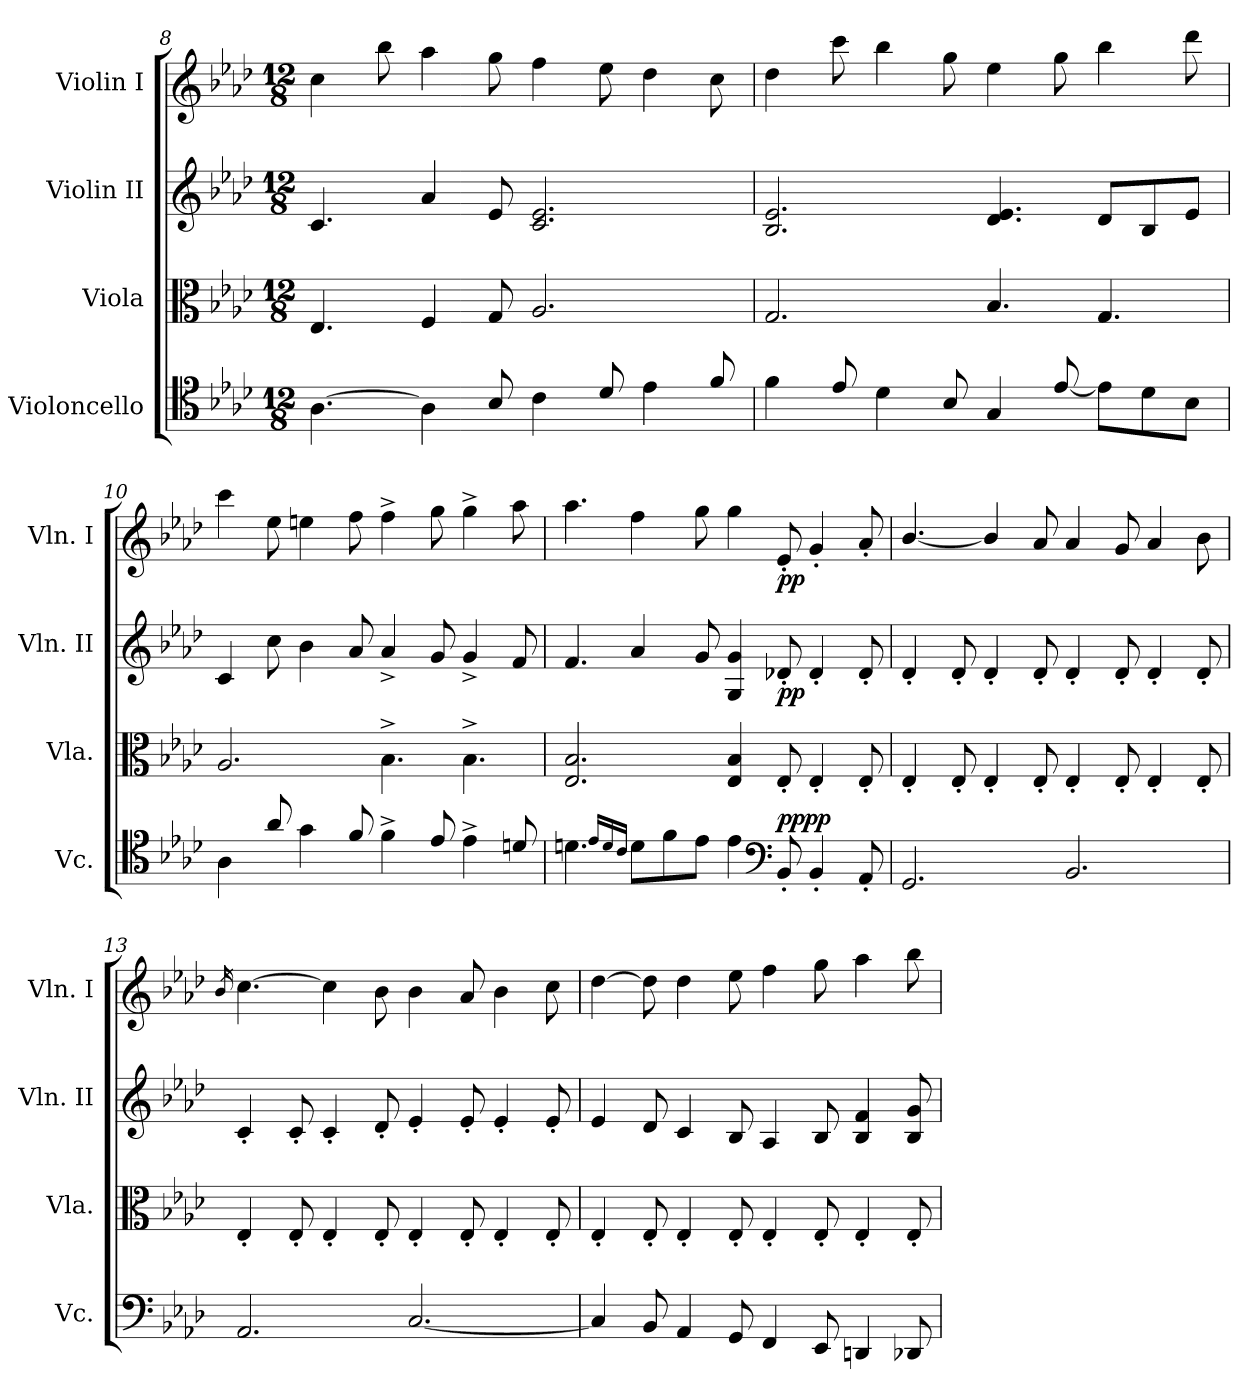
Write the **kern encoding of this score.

**kern	**dynam	**kern	**kern	**dynam	**kern	**dynam
*part4	*part4	*part3	*part2	*part2	*part1	*part1
*staff4	*staff4	*staff3	*staff2	*staff2	*staff1	*staff1
*I"Violoncello	*	*I"Viola	*I"Violin II	*	*I"Violin I	*
*I'Vc.	*	*I'Vla.	*I'Vln. II	*	*I'Vln. I	*
!!LO:LB:g=z
*clefC4	*	*clefC3	*clefG2	*	*clefG2	*
*k[b-e-a-d-]	*	*k[b-e-a-d-]	*k[b-e-a-d-]	*	*k[b-e-a-d-]	*
*A-:	*	*A-:	*A-:	*	*A-:	*
*M12/8	*	*M12/8	*M12/8	*	*M12/8	*
=8	=8	=8	=8	=8	=8	=8
[4.A-\	.	4.E-/	4.c/	.	4cc\	.
.	.	.	.	.	8bb-\	.
4A-\]	.	4F/	4a-/	.	4aa-\	.
8B-/	.	8G/	8e-/	.	8gg\	.
4c\	.	2.A-/	2.c/ 2.e-/	.	4ff\	.
8d-/	.	.	.	.	8ee-\	.
4e-\	.	.	.	.	4dd-\	.
8f/	.	.	.	.	8cc\	.
=9	=9	=9	=9	=9	=9	=9
4f\	.	2.G/	2.B-/ 2.e-/	.	4dd-\	.
8e-/	.	.	.	.	8ccc\	.
4d-\	.	.	.	.	4bb-\	.
8B-/	.	.	.	.	8gg\	.
4G/	.	4.B-/	4.d-/ 4.e-/	.	4ee-\	.
[8e-/	.	.	.	.	8gg\	.
8e-\L]	.	4.G/	8d-/L	.	4bb-\	.
8d-\	.	.	8B-/	.	.	.
8B-\J	.	.	8e-/J	.	8ddd-\	.
=10	=10	=10	=10	=10	=10	=10
4A-\	.	2.A-/	4c/	.	4ccc\	.
8a-/	.	.	8cc\	.	8ee-\	.
4g\	.	.	4b-\	.	4een\	.
8f/	.	.	8a-/	.	8ff\	.
4f^\	.	4.B-^\	4a-^/	.	4ff^\	.
8e-/	.	.	8g/	.	8gg\	.
4e-^\	.	4.B-^\	4g^/	.	4gg^\	.
8dn/	.	.	8f/	.	8aa-\	.
!!LO:PB:g=z
=11	=11	=11	=11	=11	=11	=11
4.dn\	.	2.E-/ 2.B-/	4.f/	.	4.aa-\	.
16qe-/LL	.	.	.	.	.	.
16qd/	.	.	.	.	.	.
16qc/JJ	.	.	.	.	.	.
8d\L	.	.	4a-/	.	4ff\	.
8f\	.	.	.	.	.	.
8e-\J	.	.	8g/	.	8gg\	.
4e-\	.	4E-/ 4B-/	4G/ 4g/	.	4gg\	.
*clefF4	*	*	*	*	*	*
!	!LO:DY:a	!	!	!	!	!
!	!LO:DY:n=1:b	!	!	!LO:DY:b	!	!LO:DY:b
8BB-'/	pp pp	8E-'/	8d-X'/	pp	8e-'/	pp
4BB-'/	.	4E-'/	4d-'/	.	4g'/	.
8AA-'/	.	8E-'/	8d-'/	.	8a-'/	.
=12	=12	=12	=12	=12	=12	=12
2.GG/	.	4E-'/	4d-'/	.	[4.b-/	.
.	.	8E-'/	8d-'/	.	.	.
.	.	4E-'/	4d-'/	.	4b-/]	.
.	.	8E-'/	8d-'/	.	8a-/	.
2.BB-/	.	4E-'/	4d-'/	.	4a-/	.
.	.	8E-'/	8d-'/	.	8g/	.
.	.	4E-'/	4d-'/	.	4a-/	.
.	.	8E-'/	8d-'/	.	8b-\	.
!!LO:LB:g=z
=13	=13	=13	=13	=13	=13	=13
.	.	.	.	.	16qb-/	.
2.AA-/	.	4E-'/	4c'/	.	[4.cc\	.
.	.	8E-'/	8c'/	.	.	.
.	.	4E-'/	4c'/	.	4cc\]	.
.	.	8E-'/	8d-'/	.	8b-\	.
[2.C/	.	4E-'/	4e-'/	.	4b-\	.
.	.	8E-'/	8e-'/	.	8a-/	.
.	.	4E-'/	4e-'/	.	4b-\	.
.	.	8E-'/	8e-'/	.	8cc\	.
!!LO:PB:g=z
=14	=14	=14	=14	=14	=14	=14
4C/]	.	4E-'/	4e-/	.	[4dd-\	.
8BB-/	.	8E-'/	8d-/	.	8dd-\]	.
4AA-/	.	4E-'/	4c/	.	4dd-\	.
8GG/	.	8E-'/	8B-/	.	8ee-\	.
4FF/	.	4E-'/	4A-/	.	4ff\	.
8EE-/	.	8E-'/	8B-/	.	8gg\	.
4DDn/	.	4E-'/	4B-/ 4f/	.	4aa-\	.
8DD-X/	.	8E-'/	8B-/ 8g/	.	8bb-\	.
=	=	=	=	=	=	=
*-	*-	*-	*-	*-	*-	*-
